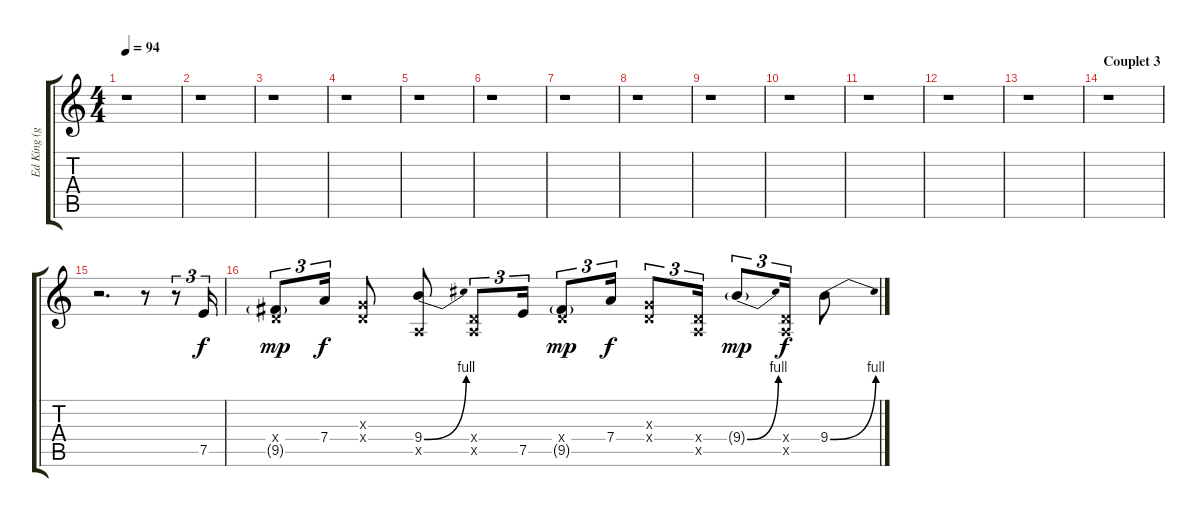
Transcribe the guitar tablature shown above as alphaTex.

\track ("Ed King (guitar fills)" "Ed King (g") {instrument overdrivenguitar}
\staff {score tabs}
\tuning (E4 B3 G3 D3 A2 E2) {hide}
\ts (4 4)
\tempo 94
\clef g2
\ks c
r.1{dy f} |
r.1 |
r.1 |
r.1 |
r.1 |
r.1 |
r.1 |
r.1 |
r.1 |
r.1 |
r.1 |
r.1 |
r.1 |
\section ("" "Couplet 3")
r.1{volume 14 balance 6 instrument overdrivenguitar} |
r.2{d} r.8 r.8{tu (3 2)} 7.5.16{tu (3 2)} |
(0.4{x} 9.5{g}).8{tu (3 2) dy mp} 7.4.16{tu (3 2) dy f} (0.3{x} 0.4{x}).8 (9.4{be (bend 0 0 60 4)} 0.5{x}).8 (0.4{x} 0.5{x}).8{tu (3 2)} 7.5.16{tu (3 2)} (0.4{x} 9.5{g}).8{tu (3 2) dy mp} 7.4.16{tu (3 2) dy f} (0.3{x} 0.4{x}).8{tu (3 2)} (0.4{x} 0.5{x}).16{tu (3 2)} 9.4{be (bend 0 0 60 4) g}.8{tu (3 2) dy mp} (0.4{x} 0.5{x}).16{tu (3 2) dy f} 9.4{be (bend 0 0 60 4)}.8
